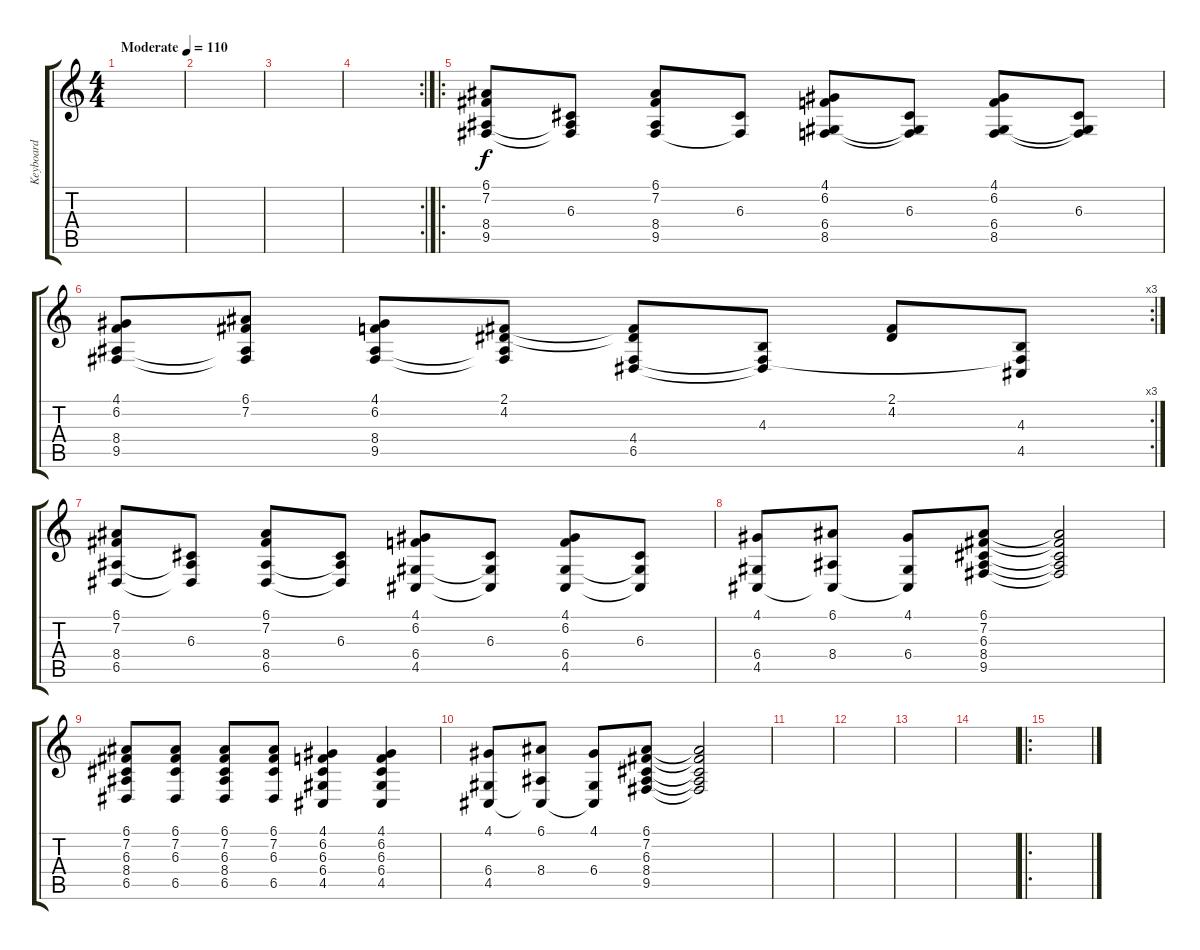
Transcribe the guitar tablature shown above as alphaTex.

\track ("Keyboard" "Keyboard") {instrument harpsichord}
\staff {score tabs}
\tuning (E4 B3 G3 D3 A2 E2) {hide}
\ts (4 4)
\tempo (110 "Moderate")
\clef g2
\ks c
|
|
|
\rc 2
|
\ro
(6.1 7.2 8.4 9.5).8 (6.3 8.4{t} 9.5{t}).8 (6.1 7.2 8.4 9.5).8 (6.3 9.5{t}).8 (4.1 6.2 6.4 8.5).8 (6.3 6.4{t} 8.5{t}).8 (4.1 6.2 6.4 8.5).8 (6.3 6.4{t} 8.5{t}).8 |
\rc 3
(4.1 6.2 8.4 9.5).8 (6.1 7.2 8.4{t} 9.5{t}).8 (4.1 6.2 8.4 9.5).8 (2.1 4.2 8.4{t} 9.5{t}).8 (2.1{t} 4.2{t} 4.4 6.5).8 (4.3 4.4{t} 6.5{t}).8 (2.1 4.2).8 (4.3 4.4{t} 4.5).8 |
(6.1 7.2 8.4 6.5).8 (6.3 8.4{t} 6.5{t}).8 (6.1 7.2 8.4 6.5).8 (6.3 8.4{t} 6.5{t}).8 (4.1 6.2 6.4 4.5).8 (6.3 6.4{t} 4.5{t}).8 (4.1 6.2 6.4 4.5).8 (6.3 6.4{t} 4.5{t}).8 |
(4.1 6.4 4.5).8 (6.1 8.4 4.5{t}).8 (4.1 6.4 4.5{t}).8 (6.1 7.2 6.3 8.4 9.5).8 (6.1{t} 7.2{t} 6.3{t} 8.4{t} 9.5{t}).2 |
(6.1 7.2 6.3 8.4 6.5).8 (6.1 7.2 6.3 6.5).8 (6.1 7.2 6.3 8.4 6.5).8 (6.1 7.2 6.3 6.5).8 (4.1 6.2 6.3 6.4 4.5).4 (4.1 6.2 6.3 6.4 4.5).4 |
(4.1 6.4 4.5).8 (6.1 8.4 4.5{t}).8 (4.1 6.4 4.5{t}).8 (6.1 7.2 6.3 8.4 9.5).8 (6.1{t} 7.2{t} 6.3{t} 8.4{t} 9.5{t}).2 |
|
|
|
|
\ro
